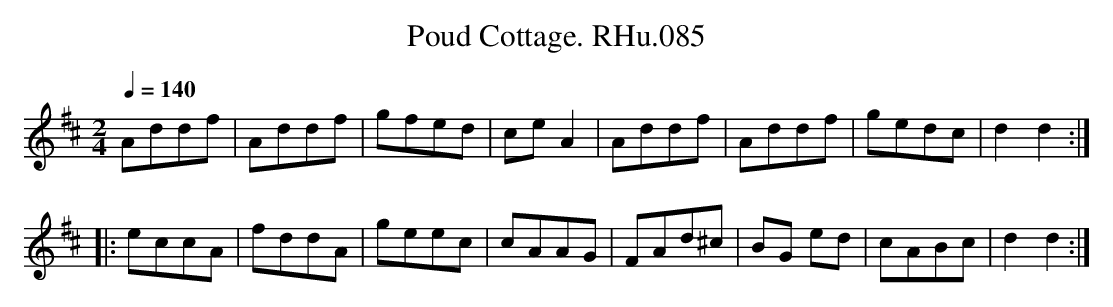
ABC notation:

X:1
T:Poud Cottage. RHu.085
M:2/4
L:1/8
Q:1/4=140
K:D
Addf|Addf|gfed|ceA2|Addf|Addf|gedc|d2d2:|
|:eccA|fddA|geec|cAAG|FAd^c|BG ed|cABc|d2d2:|
